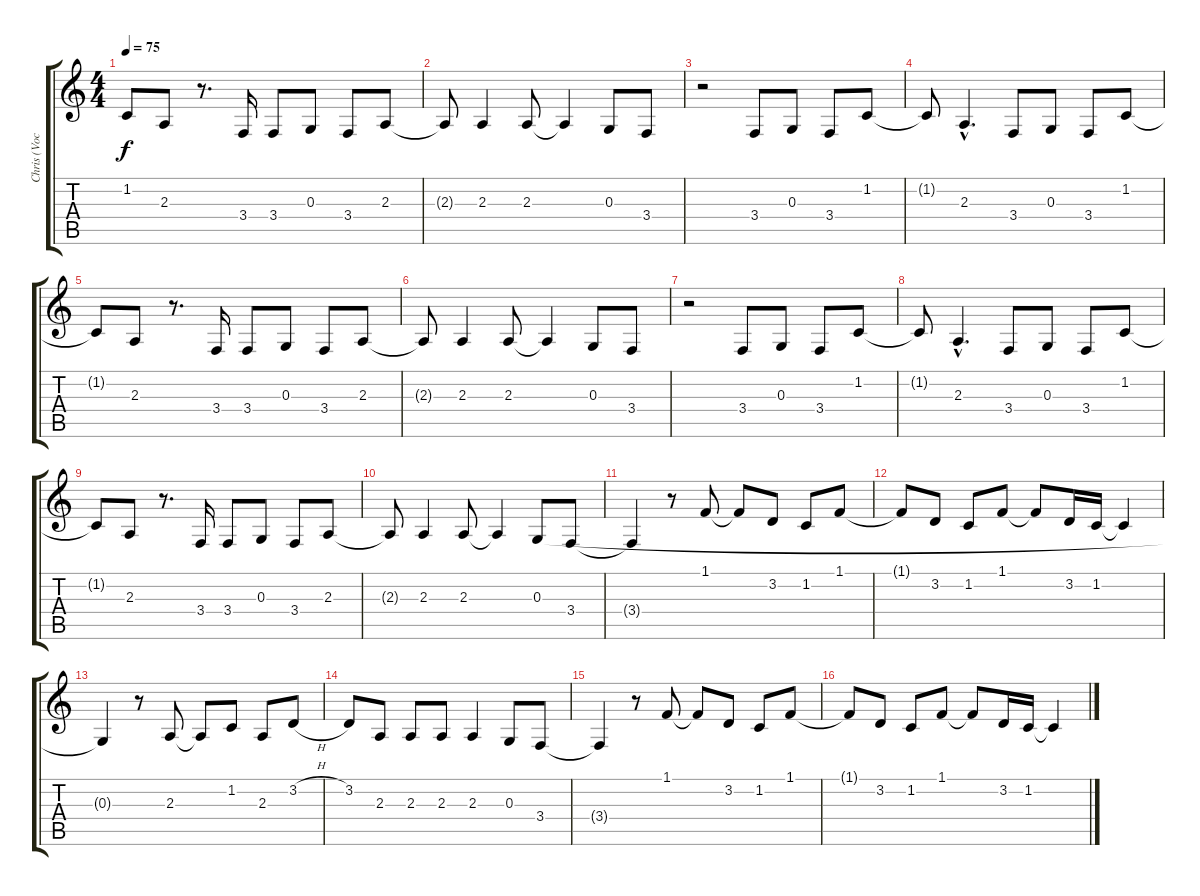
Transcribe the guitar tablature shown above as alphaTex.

\track ("Chris (Vocal Effect)" "Chris (Voc") {instrument pad2warm}
\staff {score tabs}
\tuning (E4 B3 G3 D3 A2 E2) {hide}
\ts (4 4)
\tempo 75
\clef g2
\ks c
1.2{t}.8{dy f} 2.3.8 r.8{d} 3.4.16 3.4.8 0.3.8 3.4.8 2.3.8 |
2.3{t}.8 2.3.4 2.3.8 2.3{t}.4 0.3.8 3.4.8 |
r.2 3.4.8 0.3.8 3.4.8 1.2.8 |
1.2{t}.8 2.3{hac}.4{d} 3.4.8 0.3.8 3.4.8 1.2.8 |
1.2{t}.8 2.3.8 r.8{d} 3.4.16 3.4.8 0.3.8 3.4.8 2.3.8 |
2.3{t}.8 2.3.4 2.3.8 2.3{t}.4 0.3.8 3.4.8 |
r.2 3.4.8 0.3.8 3.4.8 1.2.8 |
1.2{t}.8 2.3{hac}.4{d} 3.4.8 0.3.8 3.4.8 1.2.8 |
1.2{t}.8 2.3.8 r.8{d} 3.4.16 3.4.8 0.3.8 3.4.8 2.3.8 |
2.3{t}.8 2.3.4 2.3.8 2.3{t}.4 0.3.8 3.4.8 |
3.4{t}.4 r.8 1.1.8 1.1{t}.8 3.2.8 1.2.8 1.1.8 |
1.1{t}.8 3.2.8 1.2.8 1.1.8 1.1{t}.8 3.2.16 1.2.16 1.2{t}.4 |
0.3{t}.4 r.8 2.3.8 2.3{t}.8 1.2.8 2.3.8 3.2{h}.8 |
3.2.8 2.3.8 2.3.8 2.3.8 2.3.4 0.3.8 3.4.8 |
3.4{t}.4 r.8 1.1.8 1.1{t}.8 3.2.8 1.2.8 1.1.8 |
1.1{t}.8 3.2.8 1.2.8 1.1.8 1.1{t}.8 3.2.16 1.2.16 1.2{t}.4
